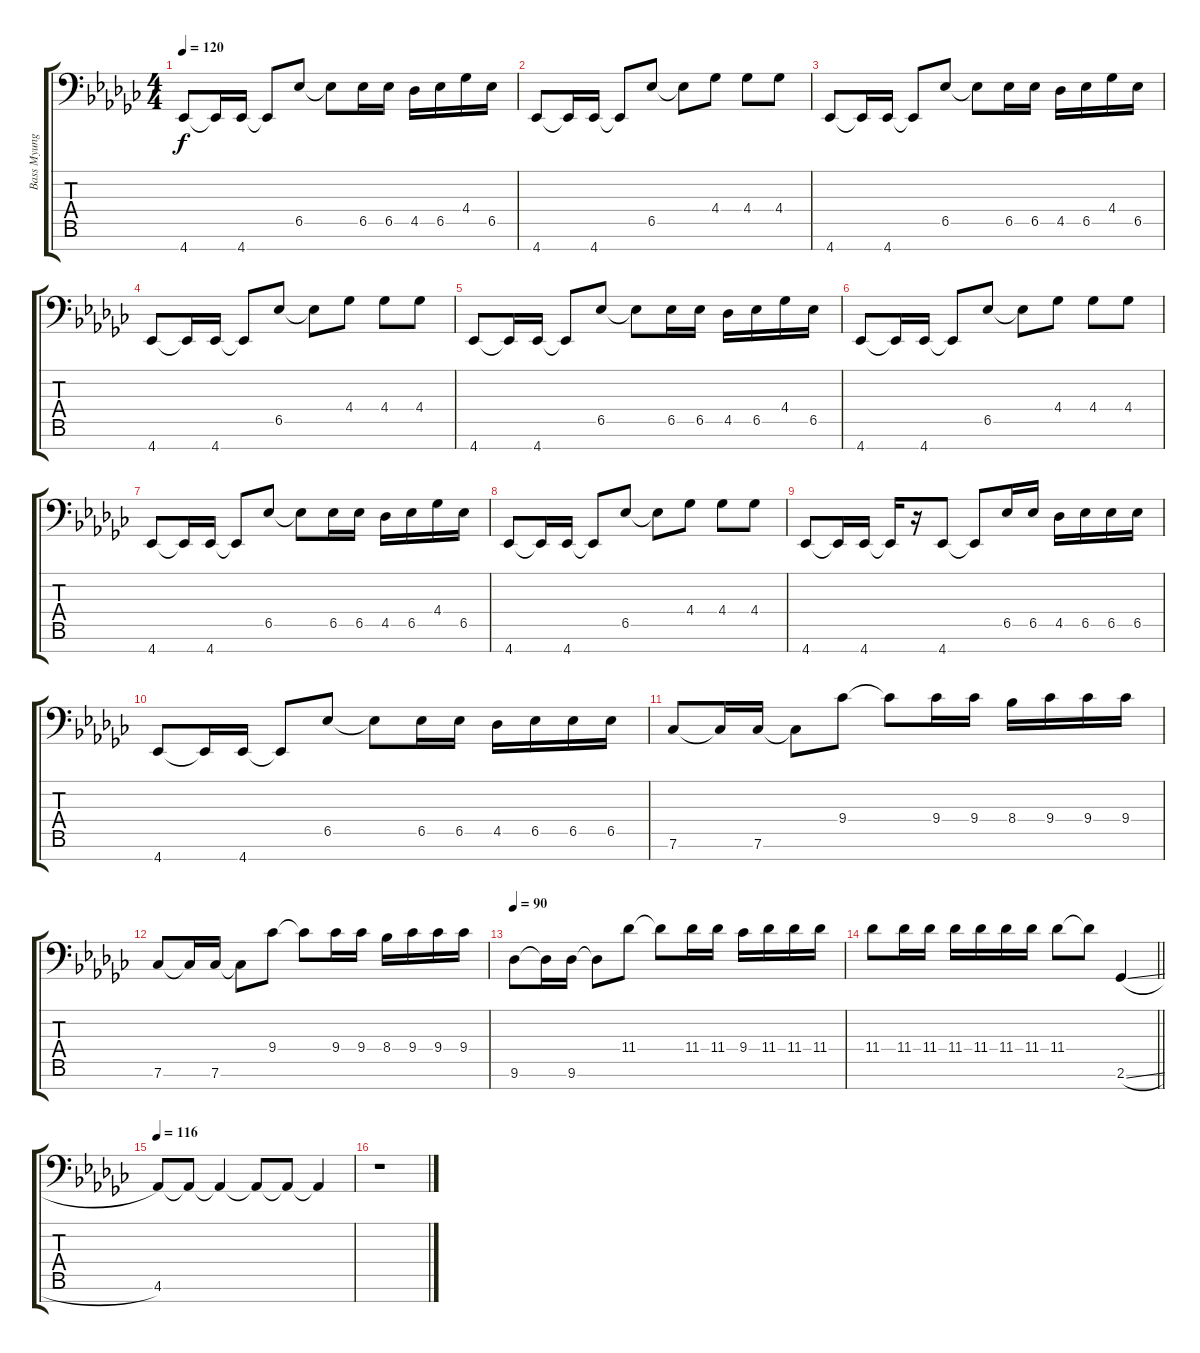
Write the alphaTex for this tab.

\track ("Bass Myung" "Bass Myung") {instrument electricbassfinger}
\staff {score tabs}
\tuning (E3 B2 G2 D2 A1 E1 B0) {hide}
\ts (4 4)
\tempo 120
\clef f4
\ks gb
4.7.8{dy f} 4.7{t}.16 4.7.16 4.7{t}.8 6.5.8 6.5{t}.8 6.5.16 6.5.16 4.5.16 6.5.16 4.4.16 6.5.16 |
4.7.8 4.7{t}.16 4.7.16 4.7{t}.8 6.5.8 6.5{t}.8 4.4.8 4.4.8 4.4.8 |
4.7.8 4.7{t}.16 4.7.16 4.7{t}.8 6.5.8 6.5{t}.8 6.5.16 6.5.16 4.5.16 6.5.16 4.4.16 6.5.16 |
4.7.8 4.7{t}.16 4.7.16 4.7{t}.8 6.5.8 6.5{t}.8 4.4.8 4.4.8 4.4.8 |
4.7.8 4.7{t}.16 4.7.16 4.7{t}.8 6.5.8 6.5{t}.8 6.5.16 6.5.16 4.5.16 6.5.16 4.4.16 6.5.16 |
4.7.8 4.7{t}.16 4.7.16 4.7{t}.8 6.5.8 6.5{t}.8 4.4.8 4.4.8 4.4.8 |
4.7.8 4.7{t}.16 4.7.16 4.7{t}.8 6.5.8 6.5{t}.8 6.5.16 6.5.16 4.5.16 6.5.16 4.4.16 6.5.16 |
4.7.8 4.7{t}.16 4.7.16 4.7{t}.8 6.5.8 6.5{t}.8 4.4.8 4.4.8 4.4.8 |
4.7.8 4.7{t}.16 4.7.16 4.7{t}.16 r.16 4.7.8 4.7{t}.8 6.5.16 6.5.16 4.5.16 6.5.16 6.5.16 6.5.16 |
4.7.8 4.7{t}.16 4.7.16 4.7{t}.8 6.5.8 6.5{t}.8 6.5.16 6.5.16 4.5.16 6.5.16 6.5.16 6.5.16 |
7.6.8 7.6{t}.16 7.6.16 7.6{t}.8 9.4.8 9.4{t}.8 9.4.16 9.4.16 8.4.16 9.4.16 9.4.16 9.4.16 |
7.6.8 7.6{t}.16 7.6.16 7.6{t}.8 9.4.8 9.4{t}.8 9.4.16 9.4.16 8.4.16 9.4.16 9.4.16 9.4.16 |
\tempo 90
9.6.8 9.6{t}.16 9.6.16 9.6{t}.8 11.4.8 11.4{t}.8 11.4.16 11.4.16 9.4.16 11.4.16 11.4.16 11.4.16 |
\barLineRight lightlight
11.4.8 11.4.16 11.4.16 11.4.16 11.4.16 11.4.16 11.4.16 11.4.8 11.4{t}.8 2.6{sl}.4 |
\tempo 120
\tempo 116
4.6.8 4.6{t}.8 4.6{t}.4 4.6{t}.8 4.6{t}.8 4.6{t}.4 |
r.1
